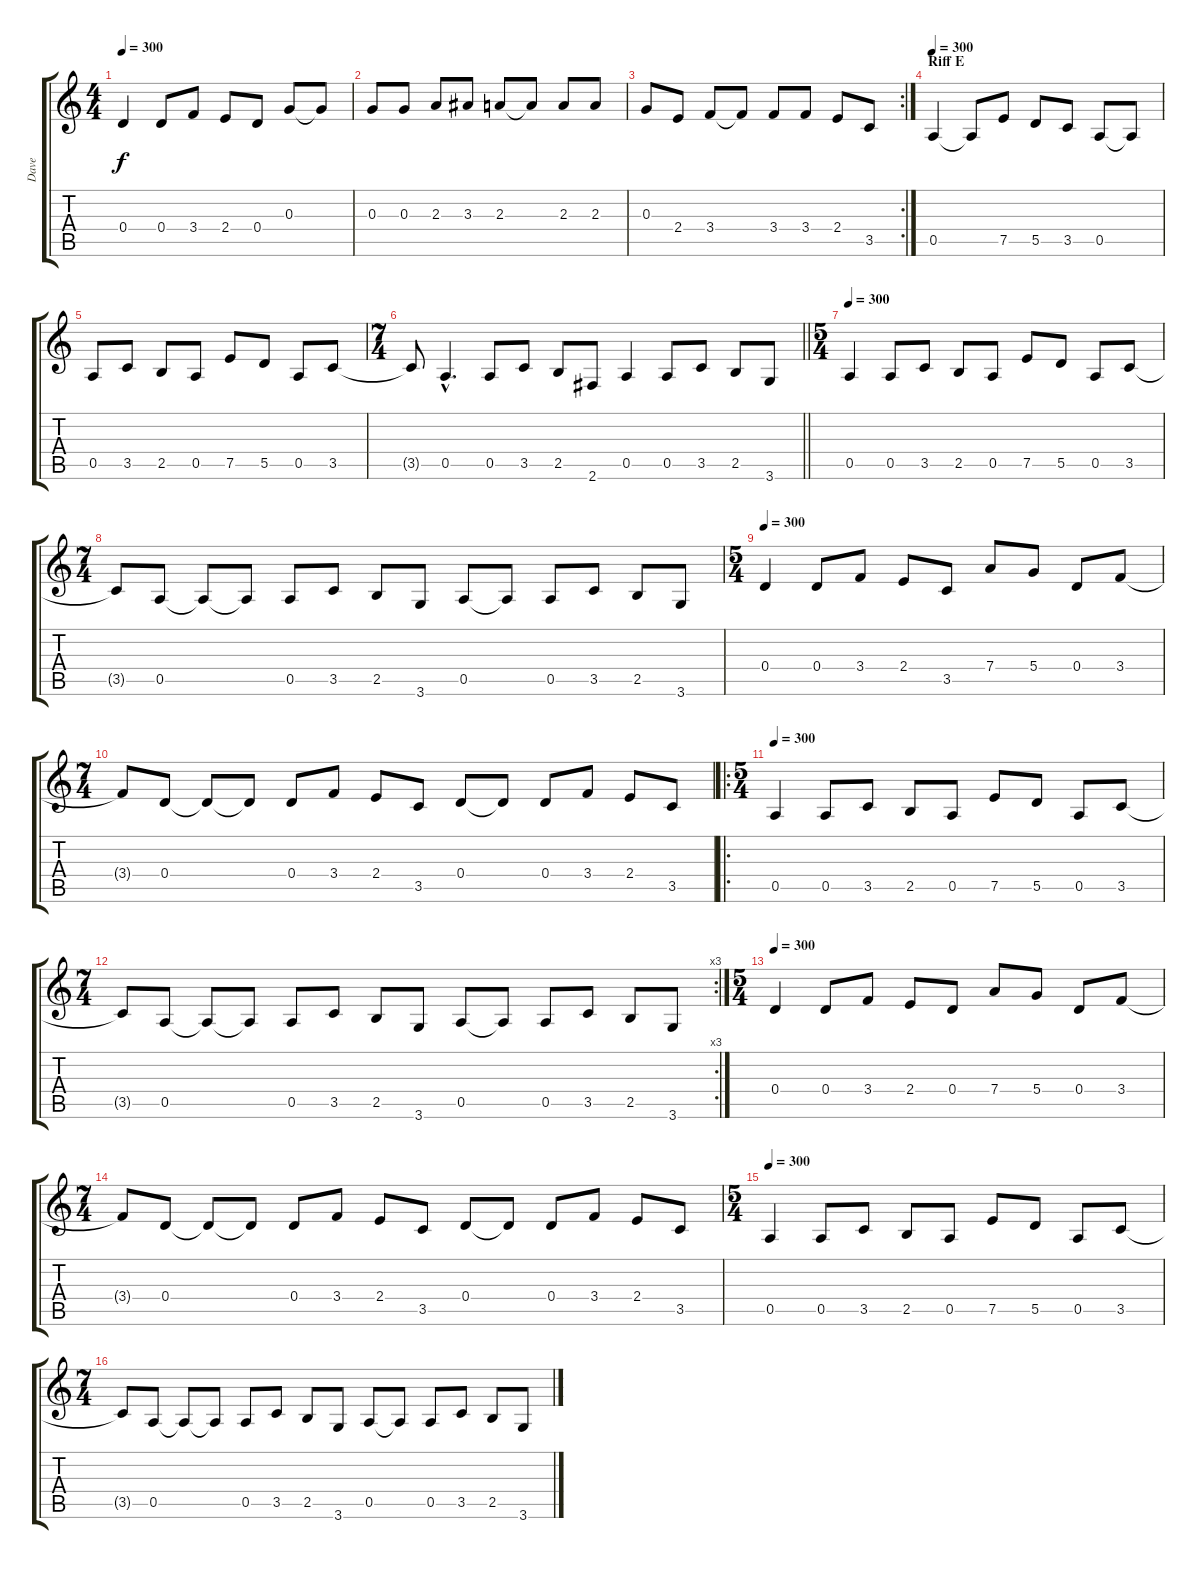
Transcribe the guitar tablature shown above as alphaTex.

\track ("Dave" "Dave") {instrument distortionguitar}
\staff {score tabs}
\tuning (E4 B3 G3 D3 A2 E2) {hide}
\ts (4 4)
\tempo 300
\clef g2
\ks c
0.4.4{dy f} 0.4.8 3.4.8 2.4.8 0.4.8 0.3.8 0.3{t}.8 |
0.3.8 0.3.8 2.3.8 3.3.8 2.3.8 2.3{t}.8 2.3.8 2.3.8 |
\rc 2
0.3.8 2.4.8 3.4.8 3.4{t}.8 3.4.8 3.4.8 2.4.8 3.5.8 |
\section ("" "Riff E")
\tempo 300
0.5.4 0.5{t}.8 7.5.8 5.5.8 3.5.8 0.5.8 0.5{t}.8 |
0.5.8 3.5.8 2.5.8 0.5.8 7.5.8 5.5.8 0.5.8 3.5.8 |
\ts (7 4)
\barLineRight lightlight
3.5{t}.8 0.5{hac}.4{d} 0.5.8 3.5.8 2.5.8 2.6.8 0.5.4 0.5.8 3.5.8 2.5.8 3.6.8 |
\ts (5 4)
\tempo 300
0.5.4 0.5.8 3.5.8 2.5.8 0.5.8 7.5.8 5.5.8 0.5.8 3.5.8 |
\ts (7 4)
3.5{t}.8 0.5.8 0.5{t}.8 0.5{t}.8 0.5.8 3.5.8 2.5.8 3.6.8 0.5.8 0.5{t}.8 0.5.8 3.5.8 2.5.8 3.6.8 |
\ts (5 4)
\tempo 300
0.4.4 0.4.8 3.4.8 2.4.8 3.5.8 7.4.8 5.4.8 0.4.8 3.4.8 |
\ts (7 4)
3.4{t}.8 0.4.8 0.4{t}.8 0.4{t}.8 0.4.8 3.4.8 2.4.8 3.5.8 0.4.8 0.4{t}.8 0.4.8 3.4.8 2.4.8 3.5.8 |
\ro
\ts (5 4)
\tempo 300
0.5.4 0.5.8 3.5.8 2.5.8 0.5.8 7.5.8 5.5.8 0.5.8 3.5.8 |
\rc 3
\ts (7 4)
3.5{t}.8 0.5.8 0.5{t}.8 0.5{t}.8 0.5.8 3.5.8 2.5.8 3.6.8 0.5.8 0.5{t}.8 0.5.8 3.5.8 2.5.8 3.6.8 |
\ts (5 4)
\tempo 300
0.4.4 0.4.8 3.4.8 2.4.8 0.4.8 7.4.8 5.4.8 0.4.8 3.4.8 |
\ts (7 4)
3.4{t}.8 0.4.8 0.4{t}.8 0.4{t}.8 0.4.8 3.4.8 2.4.8 3.5.8 0.4.8 0.4{t}.8 0.4.8 3.4.8 2.4.8 3.5.8 |
\ts (5 4)
\tempo 300
0.5.4 0.5.8 3.5.8 2.5.8 0.5.8 7.5.8 5.5.8 0.5.8 3.5.8 |
\ts (7 4)
3.5{t}.8 0.5.8 0.5{t}.8 0.5{t}.8 0.5.8 3.5.8 2.5.8 3.6.8 0.5.8 0.5{t}.8 0.5.8 3.5.8 2.5.8 3.6.8
